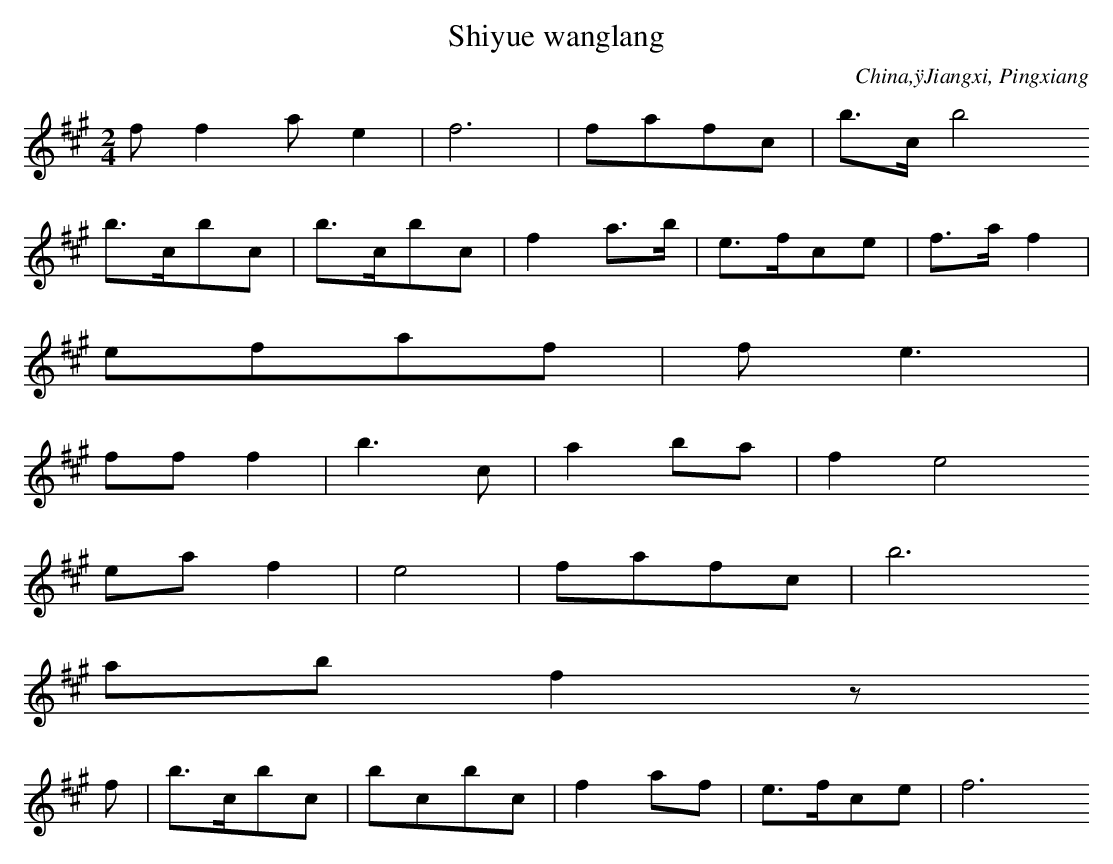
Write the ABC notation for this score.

X:1
T: Shiyue wanglang
O: China,ÿJiangxi, Pingxiang
M: 2/4
L: 1/16
K: A
f2f4a2e4 | f12 | f2a2f2c2 | b3cb8
b3cb2c2 | b3cb2c2 | f4a3b | e3fc2e2 | f3af4 |
e2f2a2f2 | f2e6 |
f2f2f4 | b6c2 | a4b2a2 | f4e8
e2a2f4 | e8 | f2a2f2c2 | b12
a2b2f4z2
f2 | b3cb2c2 | b2c2b2c2 | f4a2f2 | e3fc2e2 | f12
